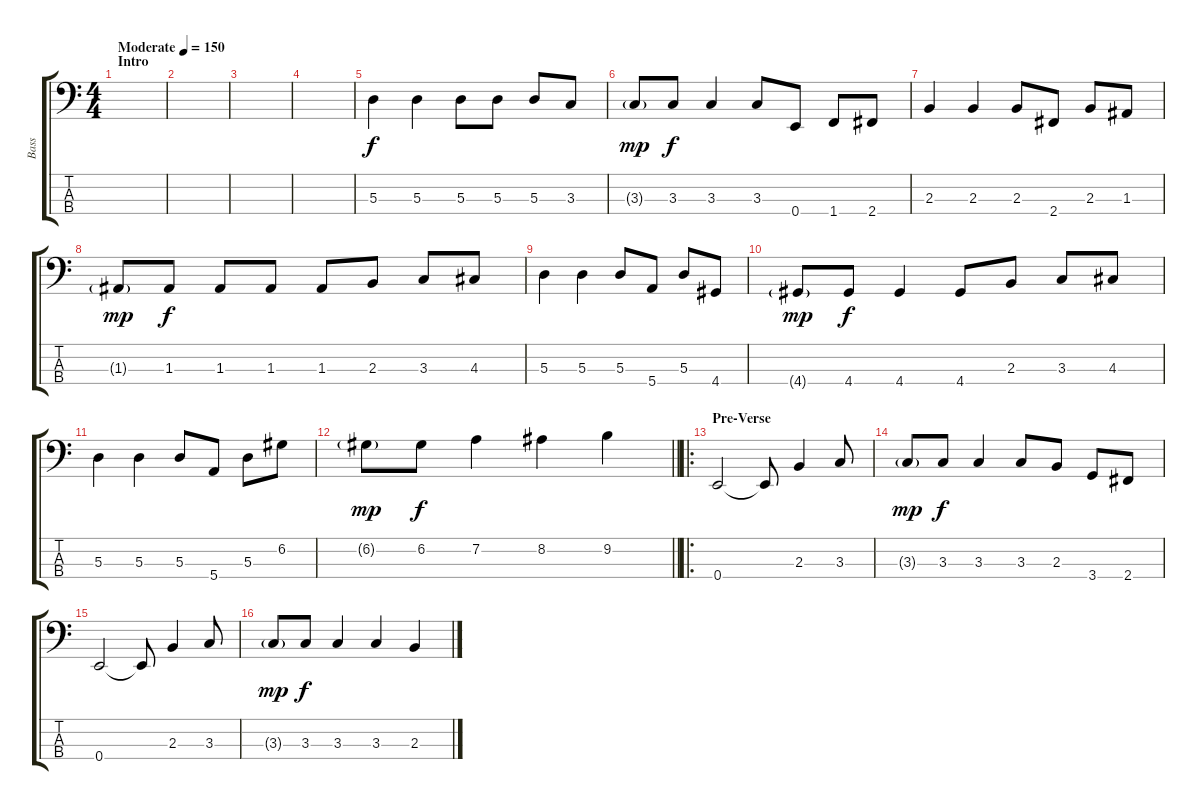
\track ("Bass" "Bass") {instrument electricbasspick}
\staff {score tabs}
\tuning (G2 D2 A1 E1) {hide}
\ts (4 4)
\section ("" "Intro")
\tempo (150 "Moderate")
\clef f4
\ks c
|
|
|
|
5.3.4 5.3.4 5.3.8 5.3.8 5.3.8 3.3.8 |
3.3{g}.8{dy mp} 3.3.8{dy f} 3.3.4 3.3.8 0.4.8 1.4.8 2.4.8 |
2.3.4 2.3.4 2.3.8 2.4.8 2.3.8 1.3.8 |
1.3{g}.8{dy mp} 1.3.8{dy f} 1.3.8 1.3.8 1.3.8 2.3.8 3.3.8 4.3.8 |
5.3.4 5.3.4 5.3.8 5.4.8 5.3.8 4.4.8 |
4.4{g}.8{dy mp} 4.4.8{dy f} 4.4.4 4.4.8 2.3.8 3.3.8 4.3.8 |
5.3.4 5.3.4 5.3.8 5.4.8 5.3.8 6.2.8 |
\barLineRight lightlight
6.2{g}.8{dy mp} 6.2.8{dy f} 7.2.4 8.2.4 9.2.4 |
\ro
\section ("" "Pre-Verse")
0.4.2 0.4{t}.8 2.3.4 3.3.8 |
3.3{g}.8{dy mp} 3.3.8{dy f} 3.3.4 3.3.8 2.3.8 3.4.8 2.4.8 |
0.4.2 0.4{t}.8 2.3.4 3.3.8 |
3.3{g}.8{dy mp} 3.3.8{dy f} 3.3.4 3.3.4 2.3.4
